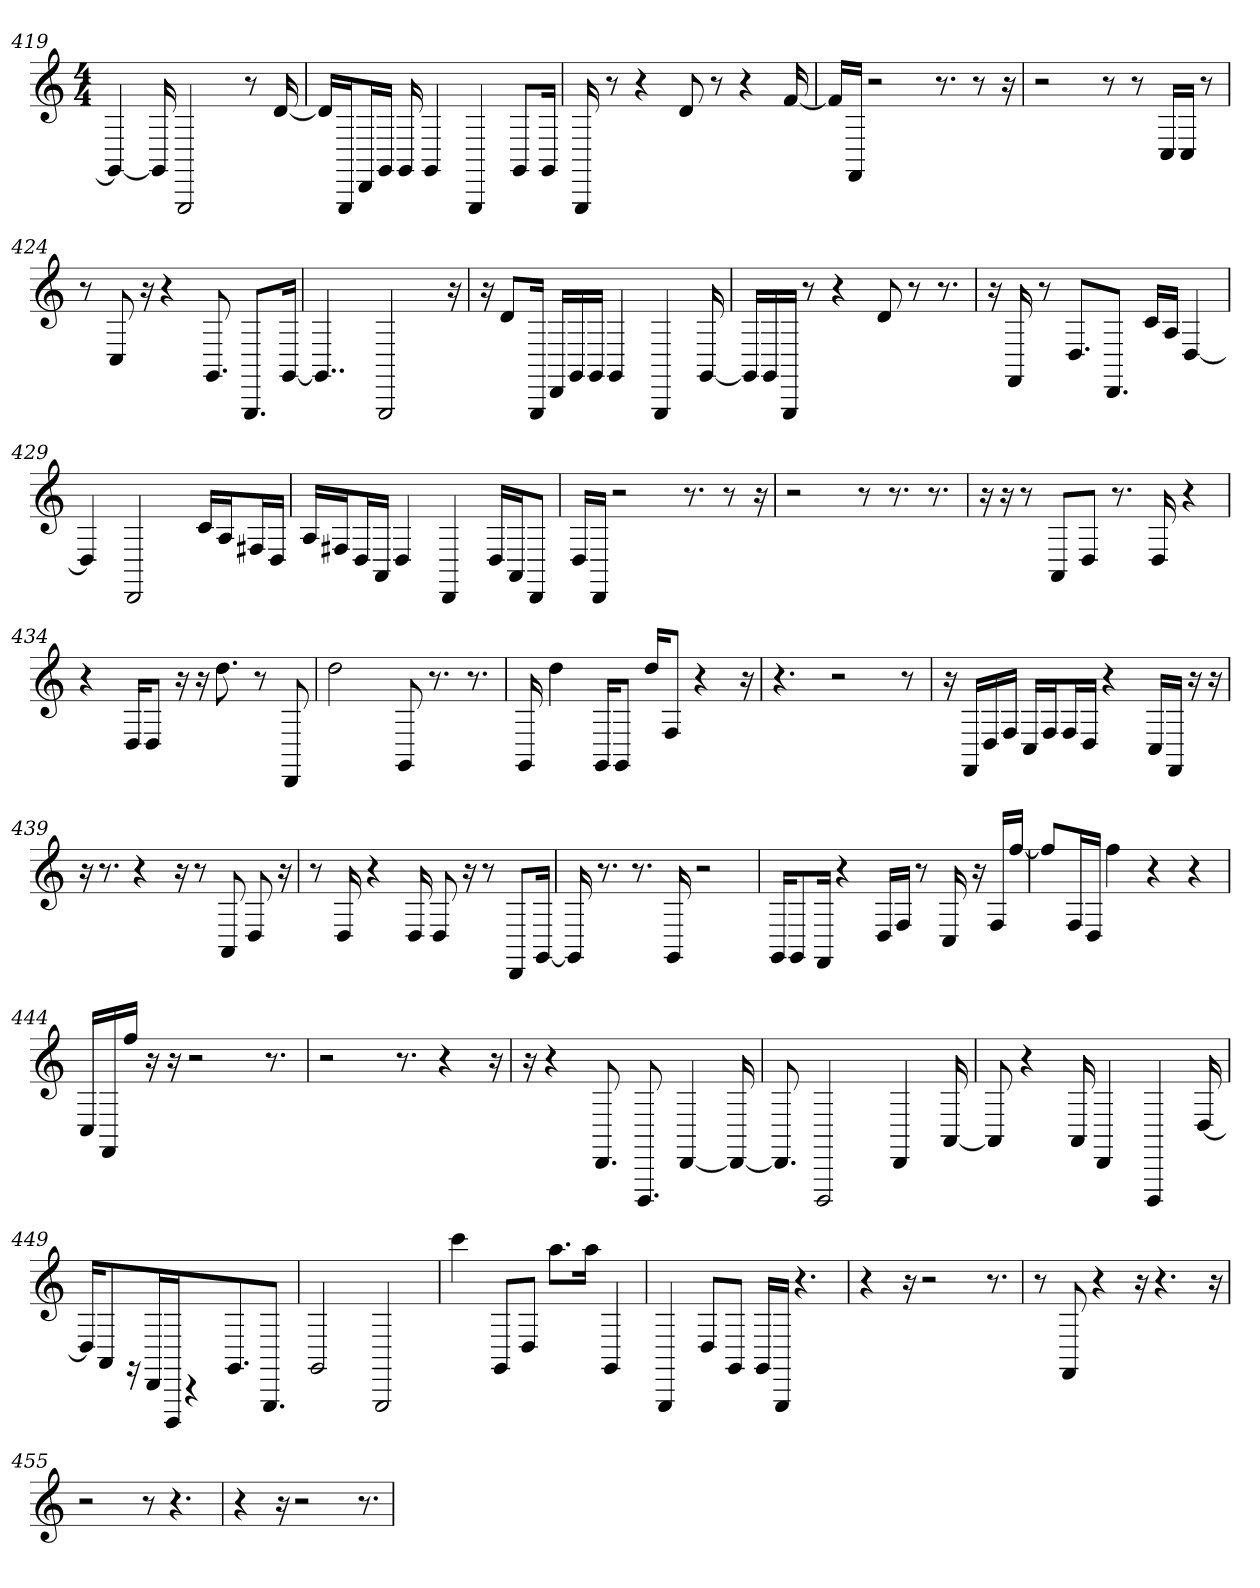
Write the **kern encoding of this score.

**kern
*part1
*staff1
*clefG2
*M4/4
=419
4GG_
16GG]
2GGG
8r
[16d
=420
16d/LL]
16GGG/J
16DD/L
16GG/JJ
16GG
4GG
4GGG
8GG/L
16GG/Jk
=421
16GGG
8r
4r
8d
8r
4r
[16f
=422
16f/LL]
16FF/JJ
2r
8.r
8r
16r
=423
2r
8r
8r
16C/LL
16C/JJ
8r
=424
8r
8C
16r
4r
8.GG
8.GGG/L
[16GG/Jk
=425
4..GG]
2GGG
16r
=426
16r
8d/L
16GGG/Jk
16DD/LL
16GG/
16GG/JJ
4GG
4GGG
[16GG
=427
16GG/LL]
16GG/
16GGG/JJ
8r
4r
8d
8r
8.r
=428
16r
16FF
8r
8.D/L
8.DD/J
16c/LL
16A/JJ
[4D
=429
4D]
2DD
16c/LL
16A/J
16F#X/L
16D/JJ
=430
16A/LL
16F#X/J
16D/L
16AA/JJ
4D
4DD
16D/LL
16AA/J
8DD/J
=431
16D/LL
16DD/JJ
2r
8.r
8r
16r
=432
2r
8r
8.r
8.r
=433
16r
16r
8r
8AA/L
8D/J
8.r
16D
4r
=434
4r
16D/KL
8D/J
16r
16r
8.dd
8r
8DD
=435
2dd
8GG
8.r
8.r
=436
16GG
4dd
16GG/KL
8GG/J
16dd/KL
8F/J
4r
16r
=437
4.r
2r
8r
=438
16r
16FF/LL
16D/
16F/JJ
16C/LL
16F/J
16F/L
16D/JJ
4r
16C/LL
16FF/JJ
16r
16r
=439
16r
8.r
4r
16r
8r
8AA
8D
16r
=440
8r
16D
4r
16D
8D
16r
8r
8DD/L
[16GG/Jk
=441
16GG]
8.r
8.r
16GG
2r
=442
16GG/KL
8GG/
16FF/Jk
4r
16D/LL
16F/JJ
8r
16C
16r
16F/LL
[16ff/JJ
=443
8ff/L]
16F/L
16D/JJ
4ff
4r
4r
=444
16C/LL
16FF/
16ff/JJ
16r
16r
2r
8.r
=445
2r
8.r
4r
16r
=446
16r
4r
8.DD
8.DDD
[4DD
16DD_
=447
8.DD]
2DDD
4DD
[16AA
=448
8AA]
4r
16AA
4DD
4DDD
[16D
=449
16D/KL]
8AA/J
16r
16DD/LL
16DDD/JJ
4r
8.GG
8.GGGJ
=450
2GG
2GGG
=451
4ccc
8GG/L
8D/J
8.aa\L
16aa\Jk
4GG
=452
4GGG
8D/L
8GG/J
16GG/LL
16GGG/JJ
4.r
=453
4r
16r
2r
8.r
=454
8r
8FF
4r
16r
4.r
16r
=455
2r
8r
4.r
=456
4r
16r
2r
8.r
=
*-
